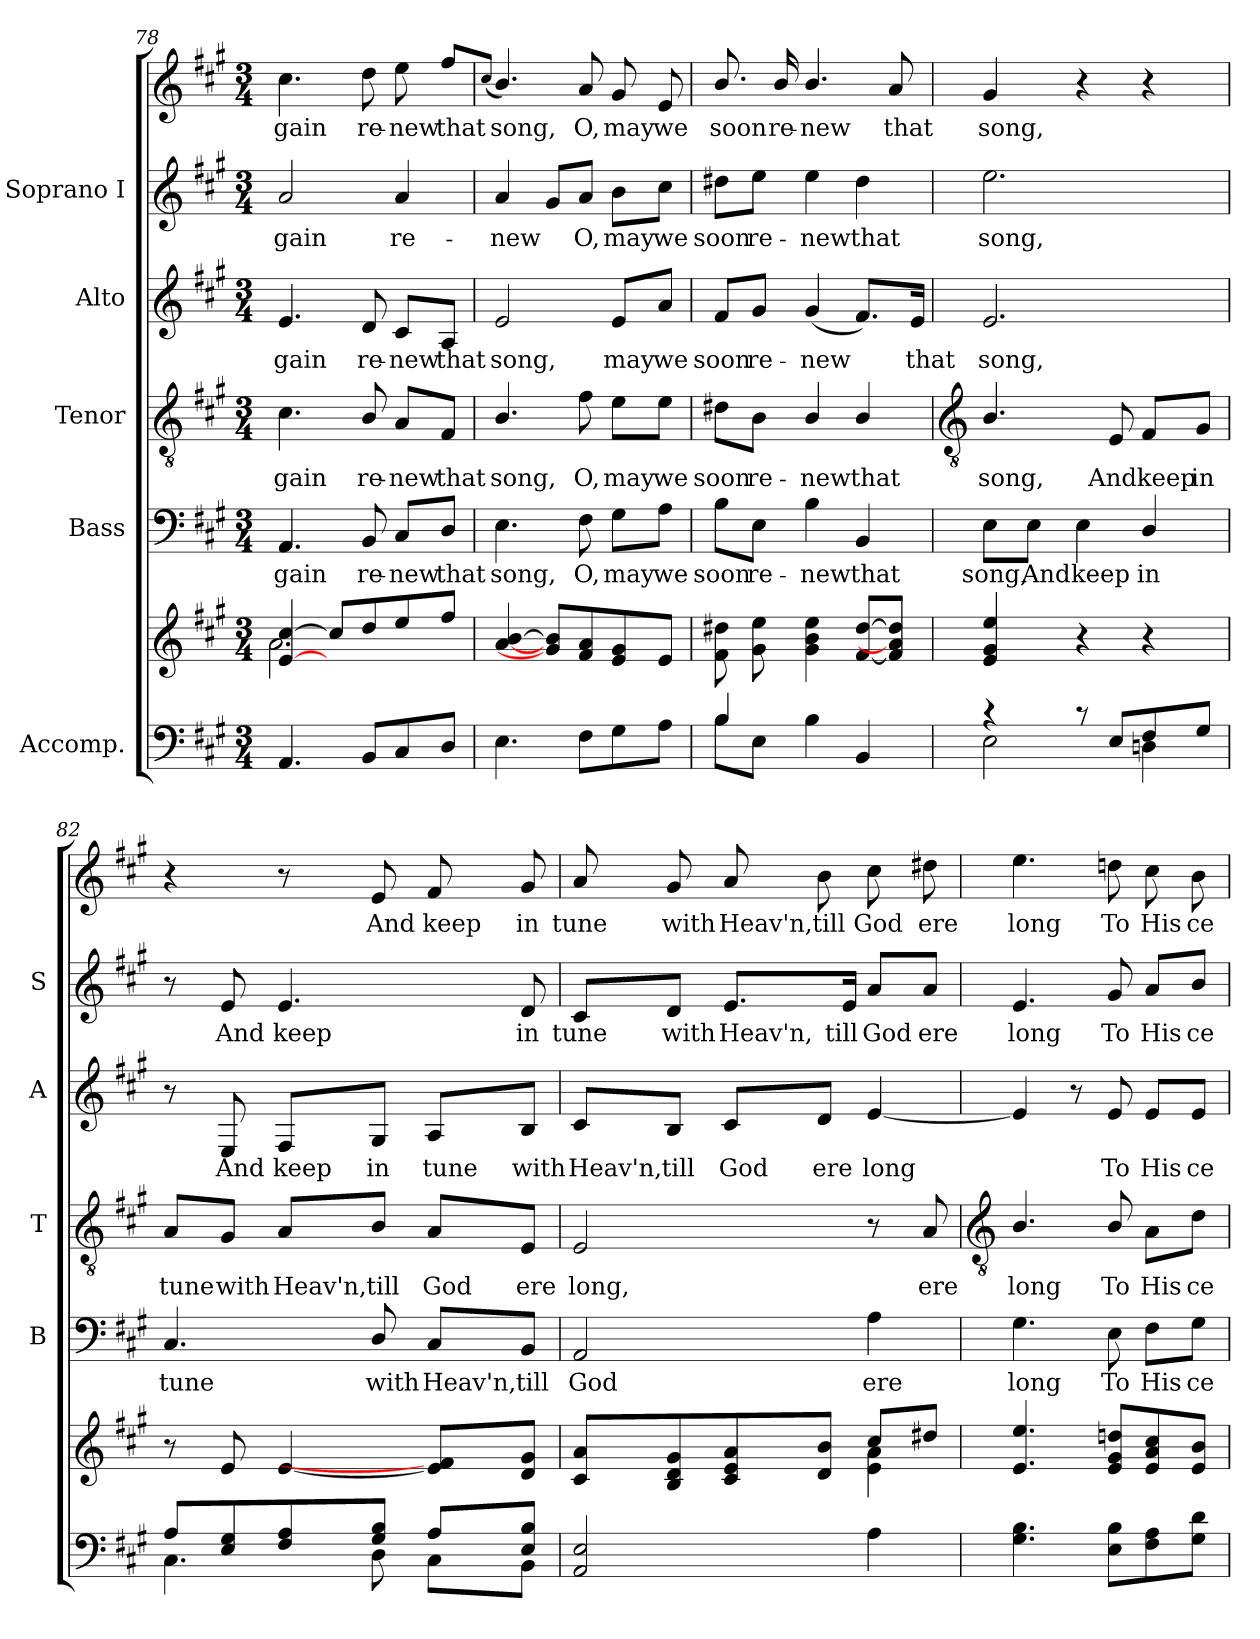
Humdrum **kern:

**kern	**kern	**kern	**text	**kern	**text	**kern	**text	**kern	**text	**kern	**text
*part5	*part5	*part4	*part4	*part3	*part3	*part2	*part2	*part1	*part1	*part1	*part1
*staff7	*staff6	*staff5	*staff5	*staff4	*staff4	*staff3	*staff3	*staff2	*staff2	*staff1	*staff1
*I"Accomp.	*	*I"Bass	*	*I"Tenor	*	*I"Alto	*	*I"Soprano I	*	*	*
*	*	*I'B	*	*I'T	*	*I'A	*	*I'S	*	*	*
*clefF4	*clefG2	*clefF4	*	*clefGv2	*	*clefG2	*	*clefG2	*	*clefG2	*
*k[f#c#g#]	*k[f#c#g#]	*k[f#c#g#]	*	*k[f#c#g#]	*	*k[f#c#g#]	*	*k[f#c#g#]	*	*k[f#c#g#]	*
*A:	*A:	*A:	*	*A:	*	*A:	*	*A:	*	*A:	*
*M3/4	*M3/4	*M3/4	*	*M3/4	*	*M3/4	*	*M3/4	*	*M3/4	*
=78	=78	=78	=78	=78	=78	=78	=78	=78	=78	=78	=78
*^	*^	*	*	*	*	*	*	*	*	*	*
!	!	!	!	!	!LO:LY:b	!	!LO:LY:b	!	!LO:LY:b	!	!LO:LY:b	!	!LO:LY:b
2ryy	4.AA	[4e/ [4cc#/	2.a\	4.AA	-gain	4.c#	-gain	4.e	-gain	2a	gain	4.cc#	gain
.	.	8cc#/L]	.	.	.	.	.	.	.	.	.	.	.
!	!	!	!	!	!LO:LY:b	!	!LO:LY:b	!	!LO:LY:b	!	!	!	!LO:LY:b
.	8BB/L	8dd/	.	8BB/	re-	8B/	re-	8d	re-	.	.	8dd	re-
!	!	!	!	!	!LO:LY:b	!	!LO:LY:b	!	!LO:LY:b	!	!LO:LY:b	!	!LO:LY:b
8ryy	8C#	8ee/	.	8C#/L	-new	8A/L	-new	8c#/L	-new	4a	re-	8ee	-new
!	!	!	!	!	!LO:LY:b	!	!LO:LY:b	!	!LO:LY:b	!	!	!	!LO:LY:b
8ryy	8DJ	8ff#/J	.	8D/J	that	8F#/J	that	8A/J	that	.	.	8ff#L	that
=79	=79	=79	=79	=79	=79	=79	=79	=79	=79	=79	=79	=79	=79
.	.	.	.	.	.	.	.	.	.	.	.	(<8qqcc#/J	.
!	!	!	!	!	!LO:LY:b	!	!LO:LY:b	!	!LO:LY:b	!	!LO:LY:b	!	!LO:LY:b
2ryy	4.E\	[4a/ [4b/	2ryy	4.E\	song,	4.B/	song,	2e/	song,	4a	new	4.b/)	-song,
.	.	8g#/] 8b/]L	.	.	.	.	.	.	.	8g#/L	.	.	.
!	!	!	!	!	!LO:LY:b	!	!LO:LY:b	!	!	!	!LO:LY:b	!	!LO:LY:b
.	8F#L	8f#/ 8a/	.	8F#	O,	8f#	O,	.	.	8a/J	O,	8a	O,
!	!	!	!	!	!LO:LY:b	!	!LO:LY:b	!	!LO:LY:b	!	!LO:LY:b	!	!LO:LY:b
8ryy	8G#	8e/ 8g#/	8ryy	8G#\L	may	8e\L	may	8e/L	may	8b\L	may	8g#	may
!	!	!	!	!	!LO:LY:b	!	!LO:LY:b	!	!LO:LY:b	!	!LO:LY:b	!	!LO:LY:b
8ryy	8AJ	8e/J	8ryy	8A\J	we	8e\J	we	8a/J	we	8cc#\J	we	8e	we
=80	=80	=80	=80	=80	=80	=80	=80	=80	=80	=80	=80	=80	=80
!	!	!	!	!	!LO:LY:b	!	!LO:LY:b	!	!LO:LY:b	!	!LO:LY:b	!	!LO:LY:b
4B/	8BL	8f#\ 8dd#X\	2ryy	8B\L	soon	8d#X\L	soon	8f#/L	soon	8dd#X\L	soon	8.b/	soon
!	!	!	!	!	!LO:LY:b	!	!LO:LY:b	!	!LO:LY:b	!	!LO:LY:b	!	!
.	8EJ	8g#\ 8ee\	.	8E\J	re-	8B\J	re-	8g#/J	re-	8ee\J	re-	.	.
!	!	!	!	!	!	!	!	!	!	!	!	!	!LO:LY:b
.	.	.	.	.	.	.	.	.	.	.	.	16b/	re-
!	!	!	!	!	!LO:LY:b	!	!LO:LY:b	!	!LO:LY:b	!	!LO:LY:b	!	!LO:LY:b
2ryy	4B	4g#\ 4b\ 4ee\	.	4B	-new	4B/	-new	(<4g#	-new	4ee\	-new	4.b/	-new
!	!	!	!	!	!LO:LY:b	!	!LO:LY:b	!	!	!	!LO:LY:b	!	!
.	4BB	[8f#/ [8dd#/L	8ryy	4BB	that	4B/	that	8.f#/L)	.	4dd#	that	.	.
!	!	!	!	!	!	!	!	!	!	!	!	!	!LO:LY:b
.	.	8f#/] 8a/] 8dd#/]J	8ryy	.	.	.	.	.	.	.	.	8a	that
!	!	!	!	!	!	!	!	!	!LO:LY:b	!	!	!	!
.	.	.	.	.	.	.	.	16e/Jk	that	.	.	.	.
!!LO:LB:g=z
=81	=81	=81	=81	=81	=81	=81	=81	=81	=81	=81	=81	=81	=81
*	*	*	*	*	*	*clefGv2	*	*	*	*	*	*	*
!	!	!	!	!	!LO:LY:b	!	!LO:LY:b	!	!LO:LY:b	!	!LO:LY:b	!	!LO:LY:b
4r	2E	4e 4g# 4ee	2ryy	8E\L	song,	4.B/	song,	2.e	song,	2.ee	song,	4g#	song,
!	!	!	!	!	!LO:LY:b	!	!	!	!	!	!	!	!
.	.	.	.	8E\J	And	.	.	.	.	.	.	.	.
!	!	!	!	!	!LO:LY:b	!	!	!	!	!	!	!	!
8r	.	4r	.	4E	keep	.	.	.	.	.	.	4r	.
!	!	!	!	!	!	!	!LO:LY:b	!	!	!	!	!	!
8E/L	.	.	.	.	.	8E	And	.	.	.	.	.	.
!	!	!	!	!	!LO:LY:b	!	!LO:LY:b	!	!	!	!	!	!
8F#/	4Dn\	4r	8ryy	4D/	in	8F#/L	keep	.	.	.	.	4r	.
!	!	!	!	!	!	!	!LO:LY:b	!	!	!	!	!	!
8G#/J	.	.	8ryy	.	.	8G#/J	in	.	.	.	.	.	.
=82	=82	=82	=82	=82	=82	=82	=82	=82	=82	=82	=82	=82	=82
!	!	!	!	!	!LO:LY:b	!	!LO:LY:b	!	!	!	!	!	!
8A/L	4.C#\	8r	2ryy	4.C#	tune	8A/L	tune	8r	.	8r	.	4r	.
!	!	!	!	!	!	!	!LO:LY:b	!	!LO:LY:b	!	!LO:LY:b	!	!
8E/ 8G#/	.	8e	.	.	.	8G#/J	with	8E	And	8e	And	.	.
!	!	!	!	!	!	!	!LO:LY:b	!	!LO:LY:b	!	!LO:LY:b	!	!
8F#/ 8A/	.	[4e	.	.	.	8A/L	Heav'n,	8F#/L	keep	4.e	keep	8r	.
!	!	!	!	!	!LO:LY:b	!	!LO:LY:b	!	!LO:LY:b	!	!	!	!LO:LY:b
8G#/ 8B/J	8D\	.	.	8D/	with	8B/J	till	8G#/J	in	.	.	8e	And
!	!	!	!	!	!LO:LY:b	!	!LO:LY:b	!	!LO:LY:b	!	!	!	!LO:LY:b
8A/L	8C#\L	8e] 8f#]L	8ryy	8C#/L	Heav'n,	8A/L	God	8A/L	tune	.	.	8f#	keep
!	!	!	!	!	!LO:LY:b	!	!LO:LY:b	!	!LO:LY:b	!	!LO:LY:b	!	!LO:LY:b
8E/ 8B/J	8BB\J	8d 8g#J	8ryy	8BB/J	till	8E/J	ere	8B/J	with	8d	in	8g#	in
=83	=83	=83	=83	=83	=83	=83	=83	=83	=83	=83	=83	=83	=83
!	!	!	!	!	!LO:LY:b	!	!LO:LY:b	!	!LO:LY:b	!	!LO:LY:b	!	!LO:LY:b
2ryy	2AA 2E	8c# 8aL	2ryy	2AA	God	2E	long,	8c#/L	Heav'n,	8c#/L	tune	8a	tune
!	!	!	!	!	!	!	!	!	!LO:LY:b	!	!LO:LY:b	!	!LO:LY:b
.	.	8B 8d 8g#	.	.	.	.	.	8B/J	till	8d/J	with	8g#	with
!	!	!	!	!	!	!	!	!	!LO:LY:b	!	!LO:LY:b	!	!LO:LY:b
.	.	8c# 8e 8a	.	.	.	.	.	8c#/L	God	8.e/L	Heav'n,	8a	Heav'n,
!	!	!	!	!	!	!	!	!	!LO:LY:b	!	!	!	!LO:LY:b
.	.	8d 8bJ	.	.	.	.	.	8d/J	ere	.	.	8b	till
!	!	!	!	!	!	!	!	!	!	!	!LO:LY:b	!	!
.	.	.	.	.	.	.	.	.	.	16e/Jk	till	.	.
!	!	!	!	!	!LO:LY:b	!	!	!	!LO:LY:b	!	!LO:LY:b	!	!LO:LY:b
8ryy	4A	8cc#/L	4e\ 4a\	4A	ere	8r	.	[4e	long	8a/L	God	8cc#	God
!	!	!	!	!	!	!	!LO:LY:b	!	!	!	!LO:LY:b	!	!LO:LY:b
8ryy	.	8dd#X/J	.	.	.	8A	ere	.	.	8a/J	ere	8dd#X	ere
*v	*v	*	*	*	*	*	*	*	*	*	*	*	*
!!LO:LB:g=z
=84	=84	=84	=84	=84	=84	=84	=84	=84	=84	=84	=84	=84
*	*	*	*	*	*clefGv2	*	*	*	*	*	*	*
!	!	!	!	!LO:LY:b	!	!LO:LY:b	!	!	!	!LO:LY:b	!	!LO:LY:b
4.G# 4.B	4.e/ 4.ee/	2ryy	4.G#	long	4.B/	long	4e]	.	4.e	-long	4.ee	long
.	.	.	.	.	.	.	8r	.	.	.	.	.
!	!	!	!	!LO:LY:b	!	!LO:LY:b	!	!LO:LY:b	!	!LO:LY:b	!	!LO:LY:b
8E 8BL	8e/ 8g#/ 8ddn/L	.	8E	To	8B/	To	8e	To	8g#	To	8ddn	To
!	!	!	!	!LO:LY:b	!	!LO:LY:b	!	!LO:LY:b	!	!LO:LY:b	!	!LO:LY:b
8F# 8A	8e/ 8a/ 8cc#/	8ryy	8F#\L	His	8A\L	His	8e/L	His	8a/L	His	8cc#	His
!	!	!	!	!LO:LY:b	!	!LO:LY:b	!	!LO:LY:b	!	!LO:LY:b	!	!LO:LY:b
8G#\ 8d\J	8e/ 8b/J	8ryy	8G#\J	ce-	8d\J	ce-	8e/J	ce-	8b/J	ce-	8b	ce-
*	*v	*v	*	*	*	*	*	*	*	*	*	*
=	=	=	=	=	=	=	=	=	=	=	=
*-	*-	*-	*-	*-	*-	*-	*-	*-	*-	*-	*-
